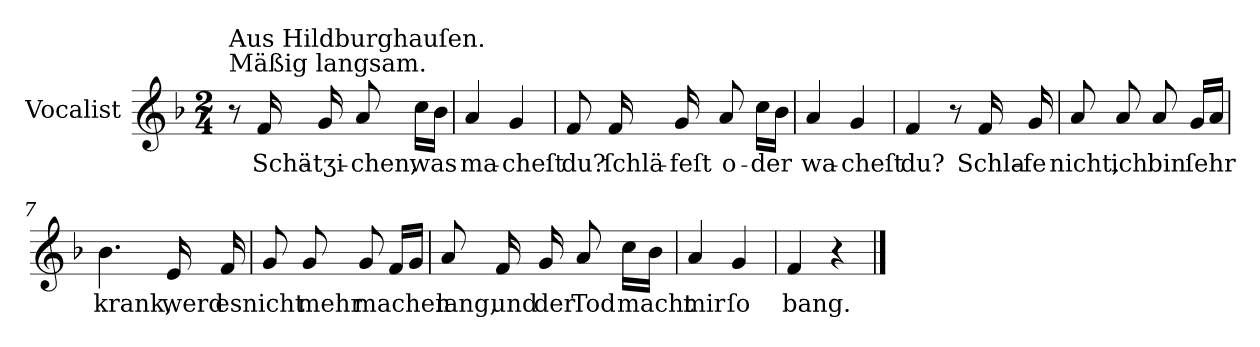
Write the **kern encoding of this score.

**kern	**text
*part1	*part1
*staff1	*staff1
*I"Vocalist	*
*k[b-]	*
*F:	*
*M2/4	*
=1	=1
!LO:TX:a:t=Mäßig langsam.	!
!LO:TX:a:t=Aus Hildburghauſen.	!
8r	.
16f	Schä-
16g	-tʒi-
8a	-chen,
16ccLL	was
16b-JJ	.
=2	=2
4a	ma-
4g	-cheſt
=3	=3
8f	du?
16f	ſchlä-
16g	-feſt
8a	o-
16ccLL	-der
16b-JJ	.
=4	=4
4a	wa-
4g	-cheſt
=5	=5
4f	du?
8r	.
16f	Schla-
16g	-fe
=6	=6
8a	nicht,
8a	ich
8a	bin
16gLL	ſehr
16aJJ	.
=7	=7
4.b-	krank,
16e	werd
16f	es
=8	=8
8g	nicht
8g	mehr
8g	machen
16fLL	.
16gJJ	.
=9	=9
8a	lang,
16f	und
16g	der
8a	Tod
16ccLL	macht
16b-JJ	.
=10	=10
4a	mir
4g	ſo
=11	=11
4f	bang.
4r	.
==	==
*-	*-
